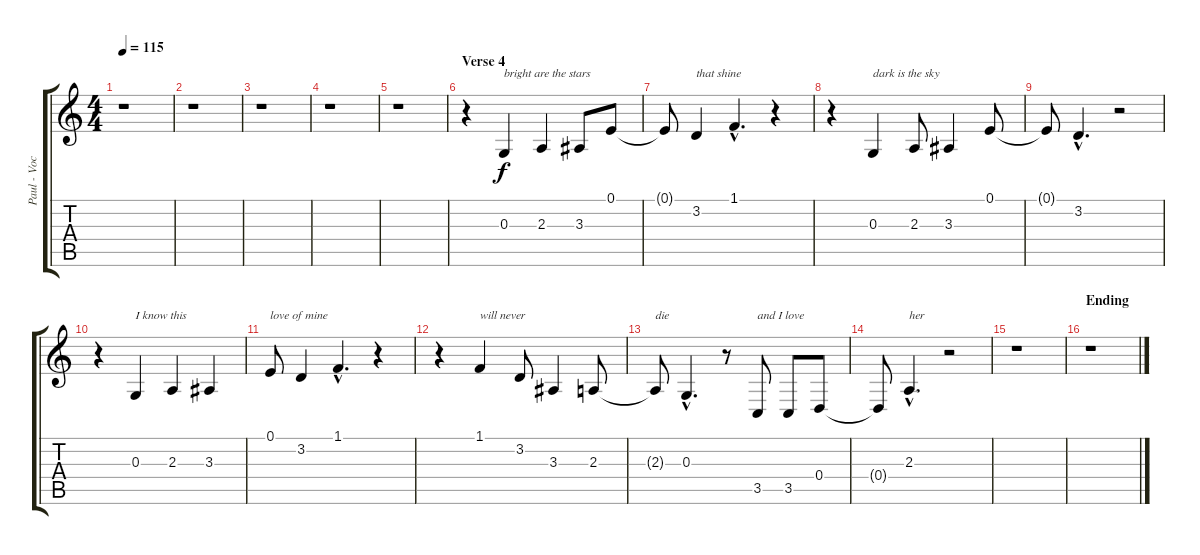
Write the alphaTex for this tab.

\track ("Paul - Vocals" "Paul - Voc") {instrument clarinet}
\staff {score tabs}
\tuning (E4 B3 G3 D3 A2 E2) {hide}
\ts (4 4)
\tempo 115
\clef g2
\ks c
r.1{dy f} |
r.1 |
r.1 |
r.1 |
r.1 |
\section ("" "Verse 4")
r.4 0.3.4{txt "bright are the stars"} 2.3.4 3.3.8 0.1.8 |
0.1{t}.8 3.2.4{txt "that shine"} 1.1{hac}.4{d} r.4 |
r.4 0.3.4{txt "dark is the sky"} 2.3.8 3.3.4 0.1.8 |
0.1{t}.8 3.2{hac}.4{d} r.2 |
r.4 0.3.4{txt "I know this"} 2.3.4 3.3.4 |
0.1.8{txt "love of mine"} 3.2.4 1.1{hac}.4{d} r.4 |
r.4 1.1.4{txt "will never"} 3.2.8 3.3.4 2.3.8 |
2.3{t}.8{txt "die"} 0.3{hac}.4{d} r.8 3.5.8{txt "and I love"} 3.5.8 0.4.8 |
0.4{t}.8 2.3{hac}.4{d txt "her"} r.2 |
r.1 |
\section ("" "Ending")
r.1
